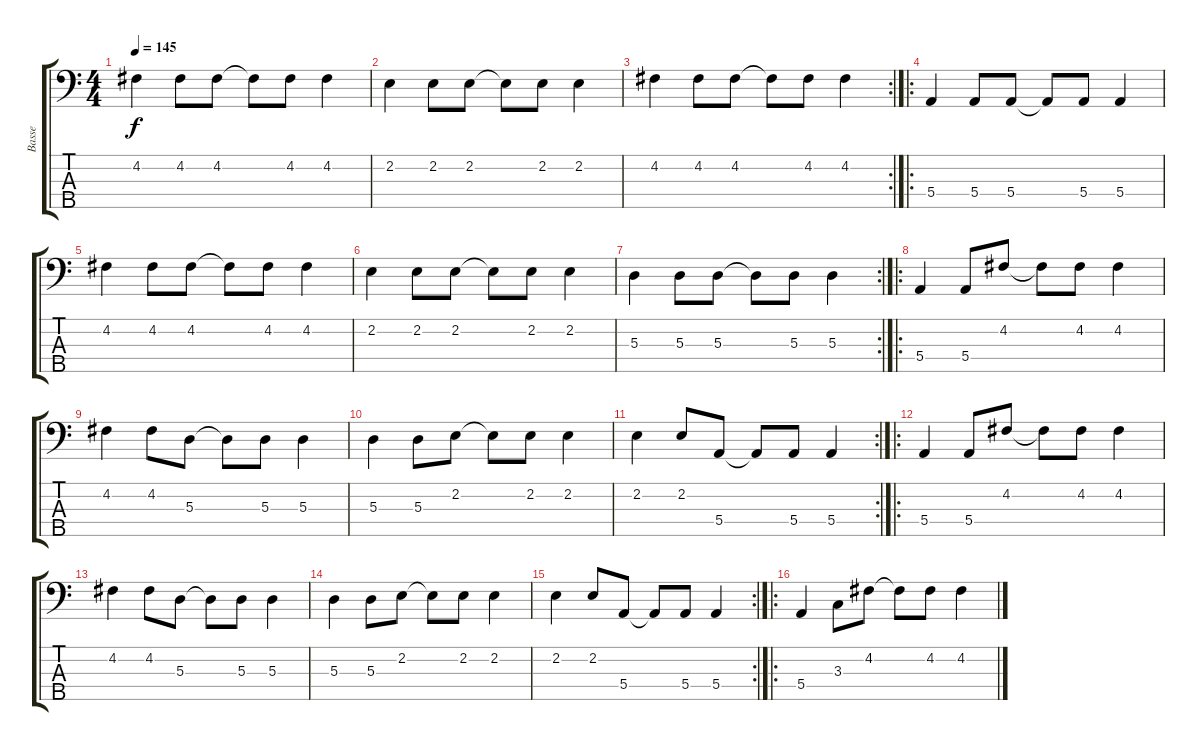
\track ("Basse" "Basse") {instrument electricbassfinger}
\staff {score tabs}
\tuning (G2 D2 A1 E1 B0) {hide}
\ts (4 4)
\tempo 145
\clef f4
\ks c
4.2.4{dy f} 4.2.8 4.2.8 4.2{t}.8 4.2.8 4.2.4 |
2.2.4 2.2.8 2.2.8 2.2{t}.8 2.2.8 2.2.4 |
\rc 2
4.2.4 4.2.8 4.2.8 4.2{t}.8 4.2.8 4.2.4 |
\ro
5.4.4 5.4.8 5.4.8 5.4{t}.8 5.4.8 5.4.4 |
4.2.4 4.2.8 4.2.8 4.2{t}.8 4.2.8 4.2.4 |
2.2.4 2.2.8 2.2.8 2.2{t}.8 2.2.8 2.2.4 |
\rc 2
5.3.4 5.3.8 5.3.8 5.3{t}.8 5.3.8 5.3.4 |
\ro
5.4.4 5.4.8 4.2.8 4.2{t}.8 4.2.8 4.2.4 |
4.2.4 4.2.8 5.3.8 5.3{t}.8 5.3.8 5.3.4 |
5.3.4 5.3.8 2.2.8 2.2{t}.8 2.2.8 2.2.4 |
\rc 2
2.2.4 2.2.8 5.4.8 5.4{t}.8 5.4.8 5.4.4 |
\ro
5.4.4 5.4.8 4.2.8 4.2{t}.8 4.2.8 4.2.4 |
4.2.4 4.2.8 5.3.8 5.3{t}.8 5.3.8 5.3.4 |
5.3.4 5.3.8 2.2.8 2.2{t}.8 2.2.8 2.2.4 |
\rc 2
2.2.4 2.2.8 5.4.8 5.4{t}.8 5.4.8 5.4.4 |
\ro
5.4.4 3.3.8 4.2.8 4.2{t}.8 4.2.8 4.2.4
